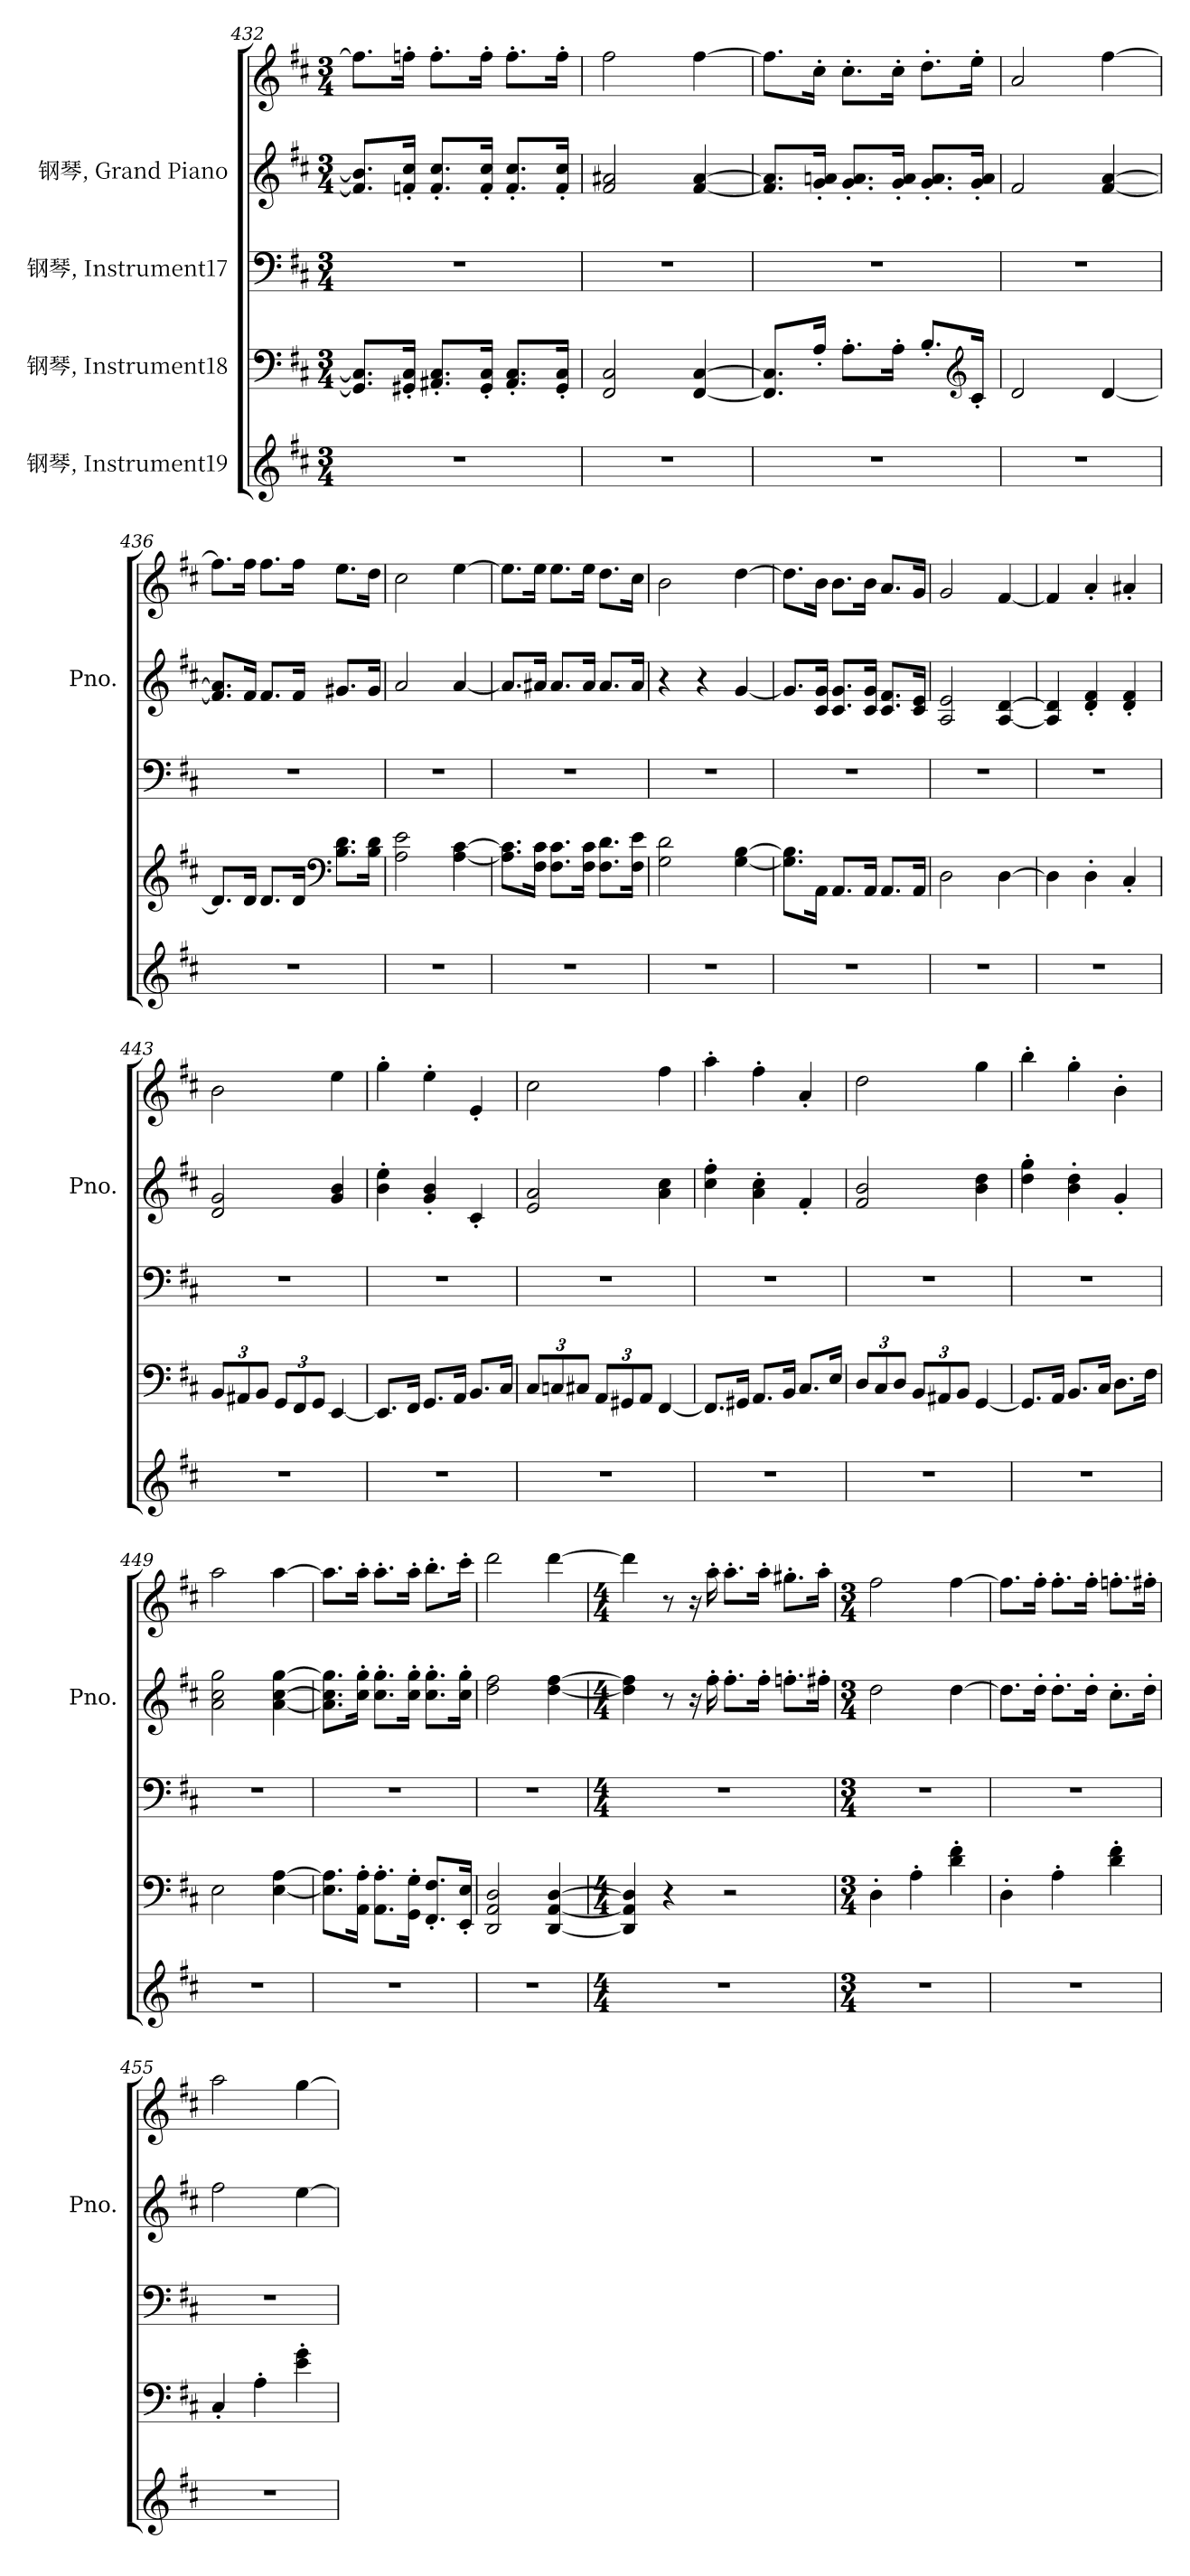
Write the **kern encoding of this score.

**kern	**kern	**kern	**kern	**kern
*part4	*part3	*part2	*part1	*part1
*staff5	*staff4	*staff3	*staff2	*staff1
*I"钢琴, Instrument19	*I"钢琴, Instrument18	*I"钢琴, Instrument17	*I"钢琴, Grand Piano	*
*	*	*	*I'Pno.	*
*clefG2	*clefF4	*clefF4	*clefG2	*clefG2
*k[f#c#]	*k[f#c#]	*k[f#c#]	*k[f#c#]	*k[f#c#]
*M3/4	*M3/4	*M3/4	*M3/4	*M3/4
=432	=432	=432	=432	=432
2.r	8.GG#/] 8.C#/]L	2.r	8.f/] 8.b/]L	8.ff\L]
.	16GG#X/' 16C#/'Jk	.	16fn/' 16cc#/'Jk	16ffn'\Jk
.	8.AA#X/' 8.C#/'L	.	8.f/' 8.cc#/'L	8.ff'\L
.	16GG#/' 16C#/'Jk	.	16f/' 16cc#/'Jk	16ff'\Jk
.	8.AA#/' 8.C#/'L	.	8.f/' 8.cc#/'L	8.ff'\L
.	16GG#/' 16C#/'Jk	.	16f/' 16cc#/'Jk	16ff'\Jk
=433	=433	=433	=433	=433
2.r	2FF#/ 2C#/	2.r	2f#/ 2a#X/	2ff#\
.	[4FF#/ [4C#/	.	[4f#/ [4a#/	[4ff#\
=434	=434	=434	=434	=434
2.r	8.FF#/] 8.C#/]L	2.r	8.f#/] 8.a#/]L	8.ff#\L]
.	16A'/Jk	.	16g/' 16an/'Jk	16cc#'\Jk
.	8.A'\L	.	8.g/' 8.a/'L	8.cc#'\L
.	16A'\Jk	.	16g/' 16a/'Jk	16cc#'\Jk
.	8.B'/L	.	8.g/' 8.a/'L	8.dd'\L
*	*clefG2	*	*	*
.	16c#'/Jk	.	16g/' 16a/'Jk	16ee'\Jk
=435	=435	=435	=435	=435
2.r	2d/	2.r	2f#/	2a/
.	[4d/	.	[4f#/ [4a/	[4ff#\
!!LO:PB:g=z
=436	=436	=436	=436	=436
2.r	8.d/L]	2.r	8.f#/] 8.a/]L	8.ff#\L]
.	16d/Jk	.	16f#/Jk	16ff#\Jk
.	8.d/L	.	8.f#/L	8.ff#\L
.	16d/Jk	.	16f#/Jk	16ff#\Jk
*	*clefF4	*	*	*
.	8.B\ 8.d\L	.	8.g#X/L	8.ee\L
.	16B\ 16d\Jk	.	16g#/Jk	16dd\Jk
=437	=437	=437	=437	=437
2.r	2A\ 2e\	2.r	2a/	2cc#\
.	[4A\ [4c#\	.	[4a/	[4ee\
=438	=438	=438	=438	=438
2.r	8.A\] 8.c#\]L	2.r	8.a/L]	8.ee\L]
.	16F#\ 16c#\Jk	.	16a#X/Jk	16ee\Jk
.	8.F#\ 8.c#\L	.	8.a#/L	8.ee\L
.	16F#\ 16c#\Jk	.	16a#/Jk	16ee\Jk
.	8.F#\ 8.d\L	.	8.a#/L	8.dd\L
.	16F#\ 16e\Jk	.	16a#/Jk	16cc#\Jk
=439	=439	=439	=439	=439
2.r	2G\ 2d\	2.r	4r	2b\
.	.	.	4r	.
.	[4G\ [4B\	.	[4g/	[4dd\
=440	=440	=440	=440	=440
2.r	8.G\] 8.B\]L	2.r	8.g/L]	8.dd\L]
.	16AA\Jk	.	16c#/ 16g/Jk	16b\Jk
.	8.AA/L	.	8.c#/ 8.g/L	8.b\L
.	16AA/Jk	.	16c#/ 16g/Jk	16b\Jk
.	8.AA/L	.	8.c#/ 8.f#/L	8.a/L
.	16AA/Jk	.	16c#/ 16e/Jk	16g/Jk
=441	=441	=441	=441	=441
2.r	2D\	2.r	2A/ 2e/	2g/
.	[4D\	.	[4A/ [4d/	[4f#/
!!LO:LB:g=z
=442	=442	=442	=442	=442
2.r	4D\]	2.r	4A/] 4d/]	4f#/]
.	4D'\	.	4d/' 4f#/'	4a'/
.	4C#'/	.	4d/' 4f#/'	4a#X'/
=443	=443	=443	=443	=443
*	*Xbrackettup	*	*	*
2.r	12BB/L	2.r	2d/ 2g/	2b\
.	12AA#X/	.	.	.
.	12BB/J	.	.	.
.	12GG/L	.	.	.
.	12FF#/	.	.	.
.	12GG/J	.	.	.
.	[4EE/	.	4g/ 4b/	4ee\
=444	=444	=444	=444	=444
2.r	8.EE/L]	2.r	4b\' 4ee\'	4gg'\
.	16FF#/Jk	.	.	.
.	8.GG/L	.	4g/' 4b/'	4ee'\
.	16AA/Jk	.	.	.
.	8.BB/L	.	4c#'/	4e'/
.	16C#/Jk	.	.	.
=445	=445	=445	=445	=445
2.r	12C#/L	2.r	2e/ 2a/	2cc#\
.	12Cn/	.	.	.
.	12C#X/J	.	.	.
.	12AA/L	.	.	.
.	12GG#X/	.	.	.
.	12AA/J	.	.	.
.	[4FF#/	.	4a\ 4cc#\	4ff#\
=446	=446	=446	=446	=446
2.r	8.FF#/L]	2.r	4cc#\' 4ff#\'	4aa'\
.	16GG#X/Jk	.	.	.
.	8.AA/L	.	4a\' 4cc#\'	4ff#'\
.	16BB/Jk	.	.	.
.	8.C#/L	.	4f#'/	4a'/
.	16E/Jk	.	.	.
!!LO:PB:g=z
=447	=447	=447	=447	=447
2.r	12D/L	2.r	2f#/ 2b/	2dd\
.	12C#/	.	.	.
.	12D/J	.	.	.
.	12BB/L	.	.	.
.	12AA#X/	.	.	.
.	12BB/J	.	.	.
.	[4GG/	.	4b\ 4dd\	4gg\
=448	=448	=448	=448	=448
2.r	8.GG/L]	2.r	4dd\' 4gg\'	4bb'\
.	16AA/Jk	.	.	.
.	8.BB/L	.	4b\' 4dd\'	4gg'\
.	16C#/Jk	.	.	.
.	8.D\L	.	4g'/	4b'\
.	16F#\Jk	.	.	.
=449	=449	=449	=449	=449
2.r	2E\	2.r	2a\ 2cc#\ 2gg\	2aa\
.	[4E\ [4A\	.	[4a\ [4cc#\ [4gg\	[4aa\
=450	=450	=450	=450	=450
2.r	8.E\] 8.A\]L	2.r	8.a\] 8.cc#\] 8.gg\]L	8.aa\L]
.	16AA\' 16A\'Jk	.	16cc#\' 16gg\'Jk	16aa'\Jk
.	8.AA\' 8.A\'L	.	8.cc#\' 8.gg\'L	8.aa'\L
.	16GG\' 16G\'Jk	.	16cc#\' 16gg\'Jk	16aa'\Jk
.	8.FF#/' 8.F#/'L	.	8.cc#\' 8.gg\'L	8.bb'\L
.	16EE/' 16E/'Jk	.	16cc#\' 16gg\'Jk	16ccc#'\Jk
=451	=451	=451	=451	=451
2.r	2DD/ 2AA/ 2D/	2.r	2dd\ 2ff#\	2ddd\
.	[4DD/ [4AA/ [4D/	.	[4dd\ [4ff#\	[4ddd\
!!LO:LB:g=z
=452	=452	=452	=452	=452
*M4/4	*M4/4	*M4/4	*M4/4	*M4/4
1r	4DD/] 4AA/] 4D/]	1r	4dd\] 4ff#\]	4ddd\]
.	4r	.	8r	8r
.	.	.	16r	16r
.	.	.	16ff#'\	16aa'\
.	2r	.	8.ff#'\L	8.aa'\L
.	.	.	16ff#'\Jk	16aa'\Jk
.	.	.	8.ffn'\L	8.gg#X'\L
.	.	.	16ff#X'\Jk	16aa'\Jk
=453	=453	=453	=453	=453
*M3/4	*M3/4	*M3/4	*M3/4	*M3/4
2.r	4D'\	2.r	2dd\	2ff#\
.	4A'\	.	.	.
.	4d\' 4f#\'	.	[4dd\	[4ff#\
=454	=454	=454	=454	=454
2.r	4D'\	2.r	8.dd\L]	8.ff#\L]
.	.	.	16dd'\Jk	16ff#'\Jk
.	4A'\	.	8.dd'\L	8.ff#'\L
.	.	.	16dd'\Jk	16ff#'\Jk
.	4d\' 4f#\'	.	8.cc#'\L	8.ffn'\L
.	.	.	16dd'\Jk	16ff#X'\Jk
=455	=455	=455	=455	=455
2.r	4C#'/	2.r	2ff#\	2aa\
.	4A'\	.	.	.
.	4e\' 4g\'	.	[4ee\	[4gg\
=	=	=	=	=
*-	*-	*-	*-	*-
